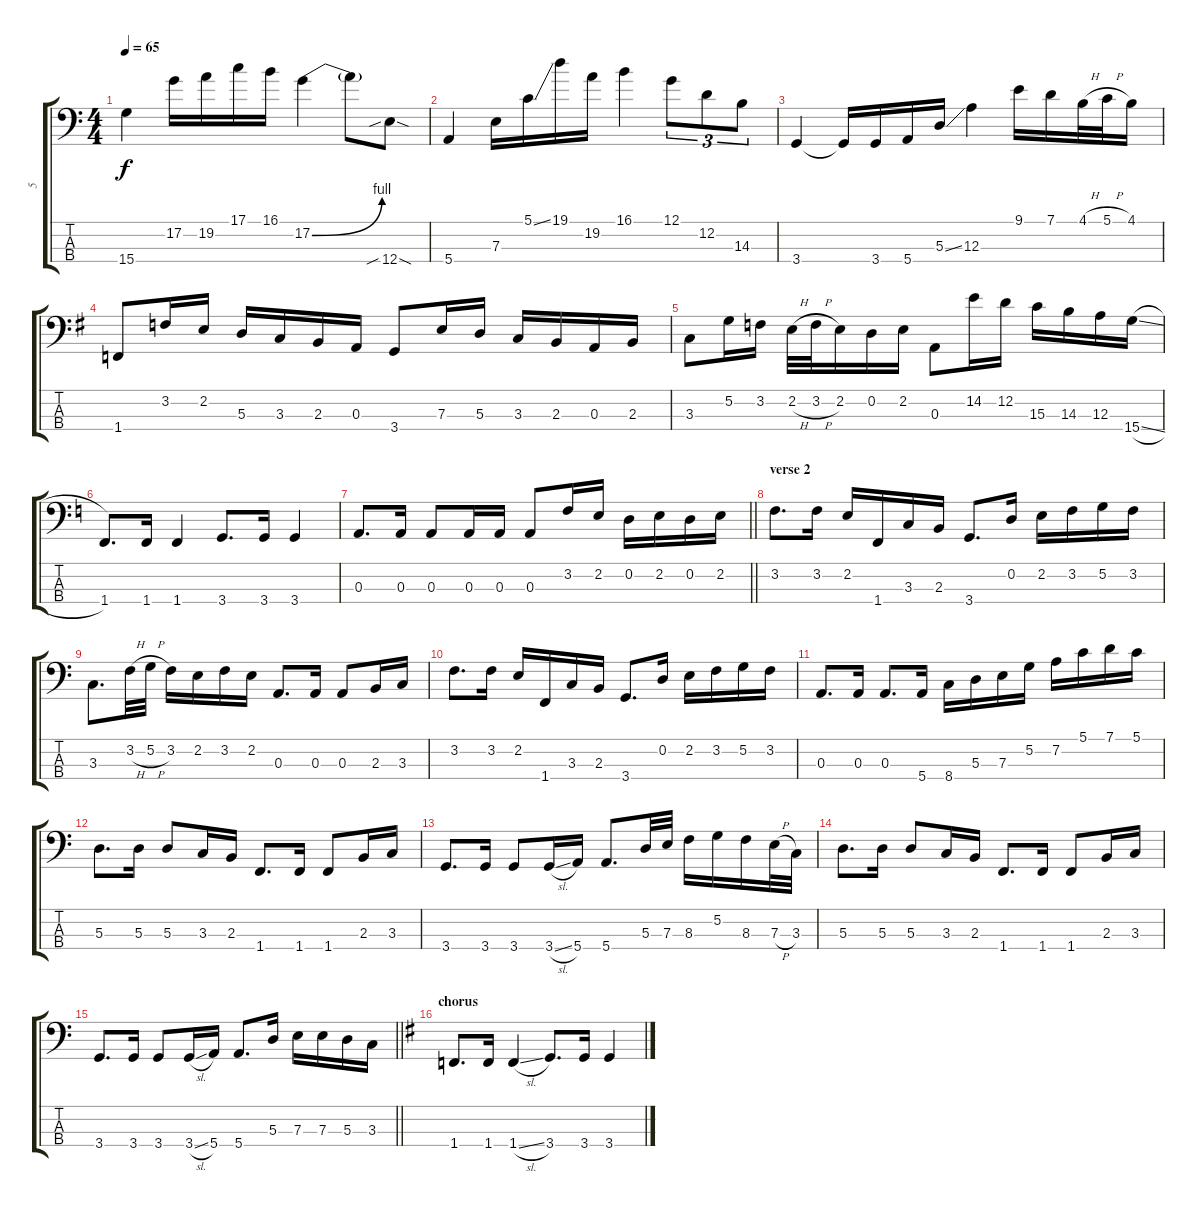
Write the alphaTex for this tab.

\track ("5" "5") {instrument electricbassfinger}
\staff {score tabs}
\tuning (G2 D2 A1 E1) {hide}
\ts (4 4)
\tempo 65
\clef f4
\ks c
15.4.4{dy f} 17.2.16 19.2.16 17.1.16 16.1.16 17.2{be (bend 0 0 60 4)}.4 17.2{t}.8 12.4{sib sod}.8 |
5.4.4 7.3.16 5.1{ss}.16 19.1.16 19.2.16 16.1.4 12.1.8{tu (3 2)} 12.2.8{tu (3 2)} 14.3.8{tu (3 2)} |
3.4.4 3.4{t}.16 3.4.16 5.4.16 5.3{ss}.16 12.3.4 9.1.16 7.1.16 4.1{h}.32 5.1{h}.32 4.1.16 |
\ks eminor
1.4.8 3.2.16 2.2.16 5.3.16 3.3.16 2.3.16 0.3.16 3.4.8 7.3.16 5.3.16 3.3.16 2.3.16 0.3.16 2.3.16 |
3.3.8 5.2.16 3.2.16 2.2{h}.32 3.2{h}.32 2.2.16 0.2.16 2.2.16 0.3.8 14.2.16 12.2.16 15.3.16 14.3.16 12.3.16 15.4{sl}.16 |
\ks c
1.4.8{d} 1.4.16 1.4.4 3.4.8{d} 3.4.16 3.4.4 |
\barLineRight lightlight
0.3.8{d} 0.3.16 0.3.8 0.3.16 0.3.16 0.3.8 3.2.16 2.2.16 0.2.16 2.2.16 0.2.16 2.2.16 |
\section ("" "verse 2")
3.2.8{d} 3.2.16 2.2.16 1.4.16 3.3.16 2.3.16 3.4.8{d} 0.2.16 2.2.16 3.2.16 5.2.16 3.2.16 |
3.3.8{d} 3.2{h}.32 5.2{h}.32 3.2.16 2.2.16 3.2.16 2.2.16 0.3.8{d} 0.3.16 0.3.8 2.3.16 3.3.16 |
3.2.8{d} 3.2.16 2.2.16 1.4.16 3.3.16 2.3.16 3.4.8{d} 0.2.16 2.2.16 3.2.16 5.2.16 3.2.16 |
0.3.8{d} 0.3.16 0.3.8{d} 5.4.16 8.4.16 5.3.16 7.3.16 5.2.16 7.2.16 5.1.16 7.1.16 5.1.16 |
5.3.8{d} 5.3.16 5.3.8 3.3.16 2.3.16 1.4.8{d} 1.4.16 1.4.8 2.3.16 3.3.16 |
3.4.8{d} 3.4.16 3.4.8 3.4{sl}.16 5.4.16 5.4.8{d} 5.3.32 7.3.32 8.3.16 5.2.16 8.3.16 7.3{h}.32 3.3.32 |
5.3.8{d} 5.3.16 5.3.8 3.3.16 2.3.16 1.4.8{d} 1.4.16 1.4.8 2.3.16 3.3.16 |
\barLineRight lightlight
3.4.8{d} 3.4.16 3.4.8 3.4{sl}.16 5.4.16 5.4.8{d} 5.3.16 7.3.16 7.3.16 5.3.16 3.3.16 |
\section ("" "chorus")
\ks eminor
1.4.8{d} 1.4.16 1.4{sl}.4 3.4.8{d} 3.4.16 3.4{sl}.4
